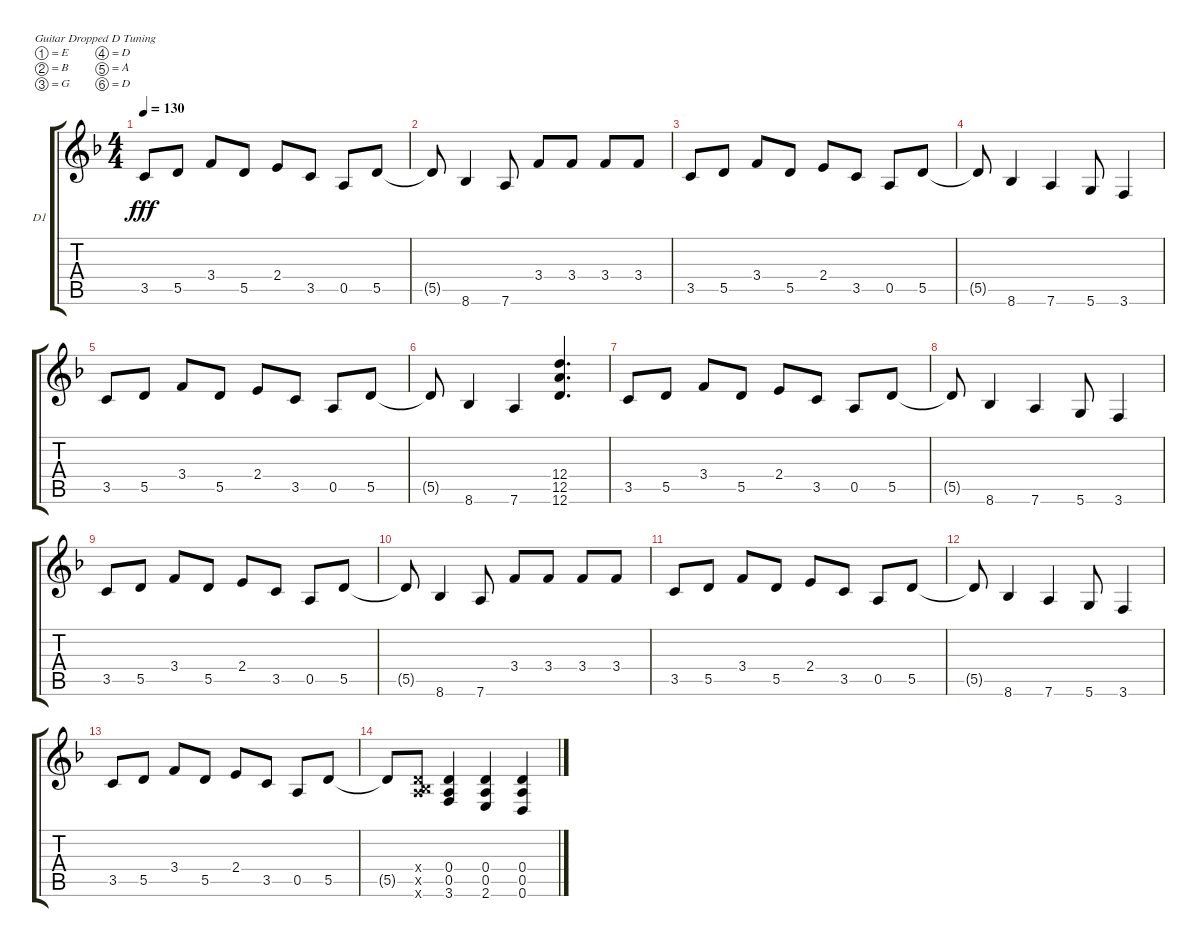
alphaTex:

\defaultSystemsLayout 4
\bracketExtendMode groupsimilarinstruments
\firstSystemTrackNameOrientation horizontal
\otherSystemsTrackNameOrientation horizontal
\track ("Distortion 1" "D1") {instrument distortionguitar}
\staff {score tabs}
\tuning (E4 B3 G3 D3 A2 D2)
\ts (4 4)
\tempo 130
\clef g2
\ks f
3.5.8{dy fff} 5.5.8 3.4.8 5.5.8 2.4.8 3.5.8 0.5.8 5.5.8 |
5.5{t}.8 8.6.4 7.6.8 3.4.8 3.4.8 3.4.8 3.4.8 |
3.5.8 5.5.8 3.4.8 5.5.8 2.4.8 3.5.8 0.5.8 5.5.8 |
5.5{t}.8 8.6.4 7.6.4 5.6.8 3.6.4 |
3.5.8 5.5.8 3.4.8 5.5.8 2.4.8 3.5.8 0.5.8 5.5.8 |
5.5{t}.8 8.6.4 7.6.4 (12.4 12.5 12.6).4{d} |
3.5.8 5.5.8 3.4.8 5.5.8 2.4.8 3.5.8 0.5.8 5.5.8 |
5.5{t}.8 8.6.4 7.6.4 5.6.8 3.6.4 |
3.5.8 5.5.8 3.4.8 5.5.8 2.4.8 3.5.8 0.5.8 5.5.8 |
5.5{t}.8 8.6.4 7.6.8 3.4.8 3.4.8 3.4.8 3.4.8 |
3.5.8 5.5.8 3.4.8 5.5.8 2.4.8 3.5.8 0.5.8 5.5.8 |
5.5{t}.8 8.6.4 7.6.4 5.6.8 3.6.4 |
3.5.8 5.5.8 3.4.8 5.5.8 2.4.8 3.5.8 0.5.8 5.5.8 |
5.5{t}.8 (8.6{x} 0.5{x} 0.4{x}).8 (3.6 0.5 0.4).4 (2.6 0.5 0.4).4 (0.6 0.5 0.4).4
